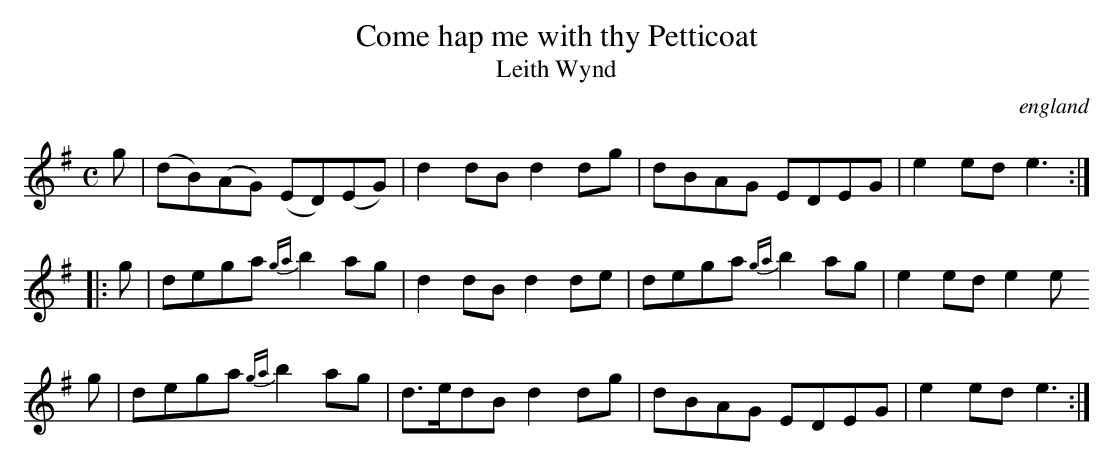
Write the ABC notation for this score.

X:1
T:Come hap me with thy Petticoat
T:Leith Wynd
O:england
M:C
L:1/8
K:EMin
g|(dB)(AG) (ED)(EG)|d2 dB d2dg|dBAG     EDEG|e2ed e3::
g| dega {ga}b2  ag |d2 dB d2de|dega {ga}b2ag|e2ed e2e
g| dega {ga}b2  ag |d>edB d2dg|dBAG     EDEG|e2ed e3:|
